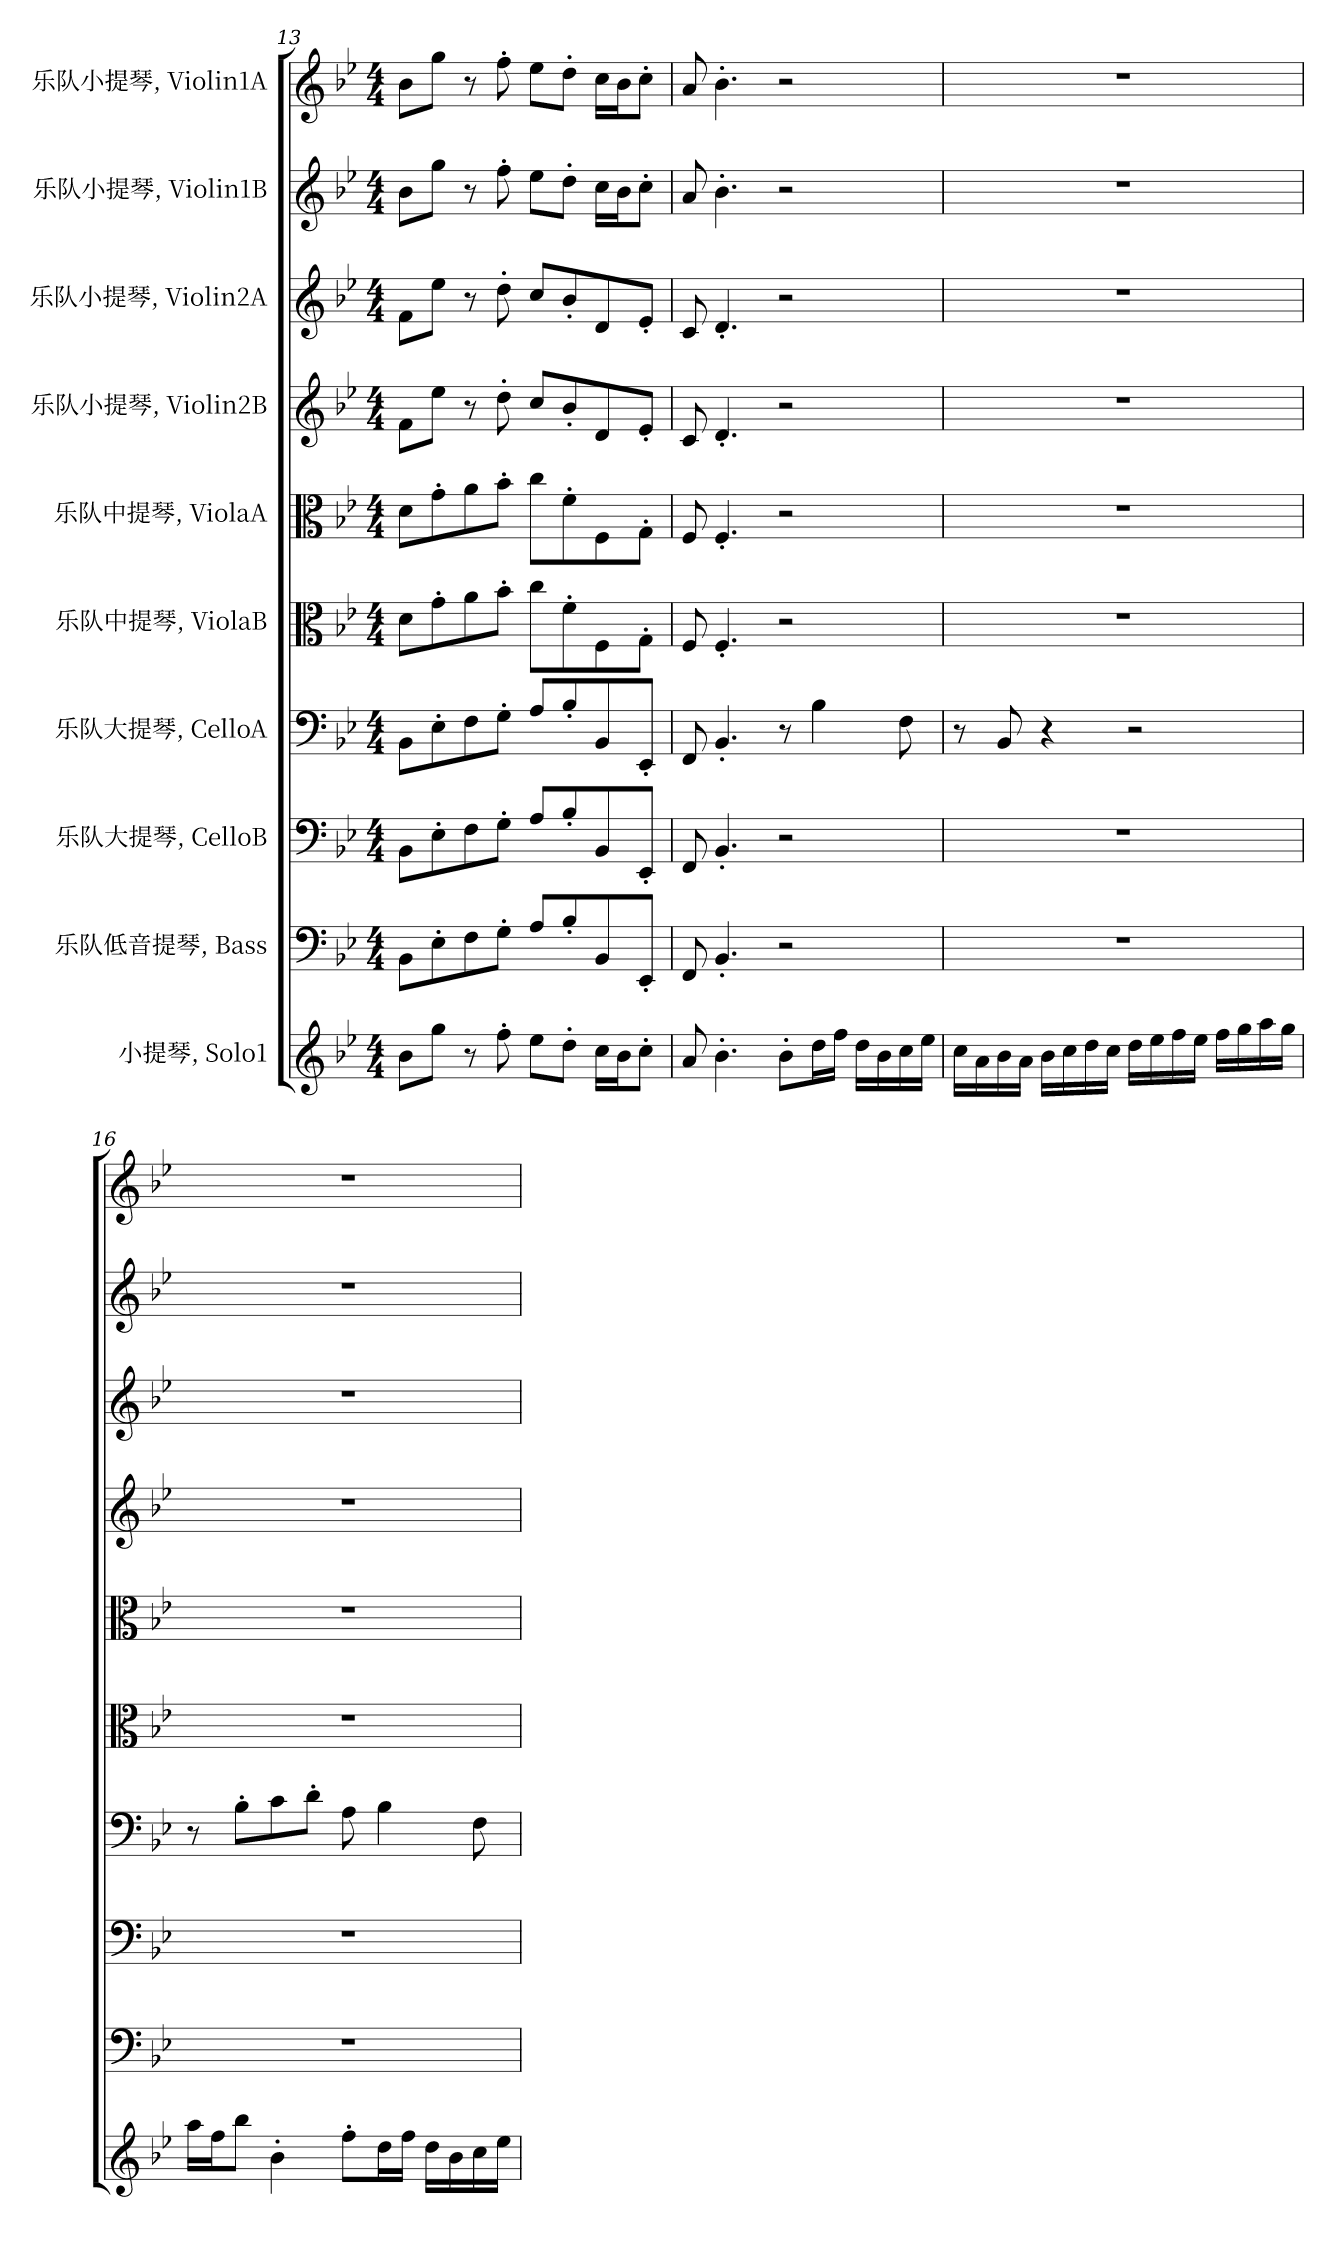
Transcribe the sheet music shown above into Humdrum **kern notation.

**kern	**kern	**kern	**kern	**kern	**kern	**kern	**kern	**kern	**kern
*part10	*part9	*part8	*part7	*part6	*part5	*part4	*part3	*part2	*part1
*staff10	*staff9	*staff8	*staff7	*staff6	*staff5	*staff4	*staff3	*staff2	*staff1
*I"小提琴, Solo1	*I"乐队低音提琴, Bass	*I"乐队大提琴, CelloB	*I"乐队大提琴, CelloA	*I"乐队中提琴, ViolaB	*I"乐队中提琴, ViolaA	*I"乐队小提琴, Violin2B	*I"乐队小提琴, Violin2A	*I"乐队小提琴, Violin1B	*I"乐队小提琴, Violin1A
!!LO:PB:g=z
*clefG2	*clefF4	*clefF4	*clefF4	*clefC3	*clefC3	*clefG2	*clefG2	*clefG2	*clefG2
*	*ITrd7c12	*	*	*	*	*	*	*	*
*k[b-e-]	*k[b-e-]	*k[b-e-]	*k[b-e-]	*k[b-e-]	*k[b-e-]	*k[b-e-]	*k[b-e-]	*k[b-e-]	*k[b-e-]
*M4/4	*M4/4	*M4/4	*M4/4	*M4/4	*M4/4	*M4/4	*M4/4	*M4/4	*M4/4
=13	=13	=13	=13	=13	=13	=13	=13	=13	=13
8b-\L	8BBB-\L	8BB-\L	8BB-\L	8d\L	8d\L	8f\L	8f\L	8b-\L	8b-\L
8gg\J	8EE-'\	8E-'\	8E-'\	8g'\	8g'\	8ee-\J	8ee-\J	8gg\J	8gg\J
8r	8FF\	8F\	8F\	8a\	8a\	8r	8r	8r	8r
8ff'\	8GG'\J	8G'\J	8G'\J	8b-'\J	8b-'\J	8dd'\	8dd'\	8ff'\	8ff'\
8ee-\L	8AA/L	8A/L	8A/L	8cc\L	8cc\L	8cc/L	8cc/L	8ee-\L	8ee-\L
8dd'\J	8BB-'/	8B-'/	8B-'/	8f'\	8f'\	8b-'/	8b-'/	8dd'\J	8dd'\J
16cc\LL	8BBB-/	8BB-/	8BB-/	8F\	8F\	8d/	8d/	16cc\LL	16cc\LL
16b-\J	.	.	.	.	.	.	.	16b-\J	16b-\J
8cc'\J	8EEE-'/J	8EE-'/J	8EE-'/J	8G'\J	8G'\J	8e-'/J	8e-'/J	8cc'\J	8cc'\J
=14	=14	=14	=14	=14	=14	=14	=14	=14	=14
8a/	8FFF/	8FF/	8FF/	8F/	8F/	8c/	8c/	8a/	8a/
4.b-'\	4.BBB-'/	4.BB-'/	4.BB-'/	4.F'/	4.F'/	4.d'/	4.d'/	4.b-'\	4.b-'\
8b-'\L	2r	2r	8r	2r	2r	2r	2r	2r	2r
16dd\L	.	.	4B-\	.	.	.	.	.	.
16ff\JJ	.	.	.	.	.	.	.	.	.
16dd\LL	.	.	.	.	.	.	.	.	.
16b-\	.	.	.	.	.	.	.	.	.
16cc\	.	.	8F\	.	.	.	.	.	.
16ee-\JJ	.	.	.	.	.	.	.	.	.
=15	=15	=15	=15	=15	=15	=15	=15	=15	=15
16cc\LL	1r	1r	8r	1r	1r	1r	1r	1r	1r
16a\	.	.	.	.	.	.	.	.	.
16b-\	.	.	8BB-/	.	.	.	.	.	.
16a\JJ	.	.	.	.	.	.	.	.	.
16b-\LL	.	.	4r	.	.	.	.	.	.
16cc\	.	.	.	.	.	.	.	.	.
16dd\	.	.	.	.	.	.	.	.	.
16cc\JJ	.	.	.	.	.	.	.	.	.
16dd\LL	.	.	2r	.	.	.	.	.	.
16ee-\	.	.	.	.	.	.	.	.	.
16ff\	.	.	.	.	.	.	.	.	.
16ee-\JJ	.	.	.	.	.	.	.	.	.
16ff\LL	.	.	.	.	.	.	.	.	.
16gg\	.	.	.	.	.	.	.	.	.
16aa\	.	.	.	.	.	.	.	.	.
16gg\JJ	.	.	.	.	.	.	.	.	.
!!LO:PB:g=z
=16	=16	=16	=16	=16	=16	=16	=16	=16	=16
16aa\LL	1r	1r	8r	1r	1r	1r	1r	1r	1r
16ff\J	.	.	.	.	.	.	.	.	.
8bb-\J	.	.	8B-'\L	.	.	.	.	.	.
4b-'\	.	.	8c\	.	.	.	.	.	.
.	.	.	8d'\J	.	.	.	.	.	.
8ff'\L	.	.	8A\	.	.	.	.	.	.
16dd\L	.	.	4B-\	.	.	.	.	.	.
16ff\JJ	.	.	.	.	.	.	.	.	.
16dd\LL	.	.	.	.	.	.	.	.	.
16b-\	.	.	.	.	.	.	.	.	.
16cc\	.	.	8F\	.	.	.	.	.	.
16ee-\JJ	.	.	.	.	.	.	.	.	.
=	=	=	=	=	=	=	=	=	=
*-	*-	*-	*-	*-	*-	*-	*-	*-	*-
